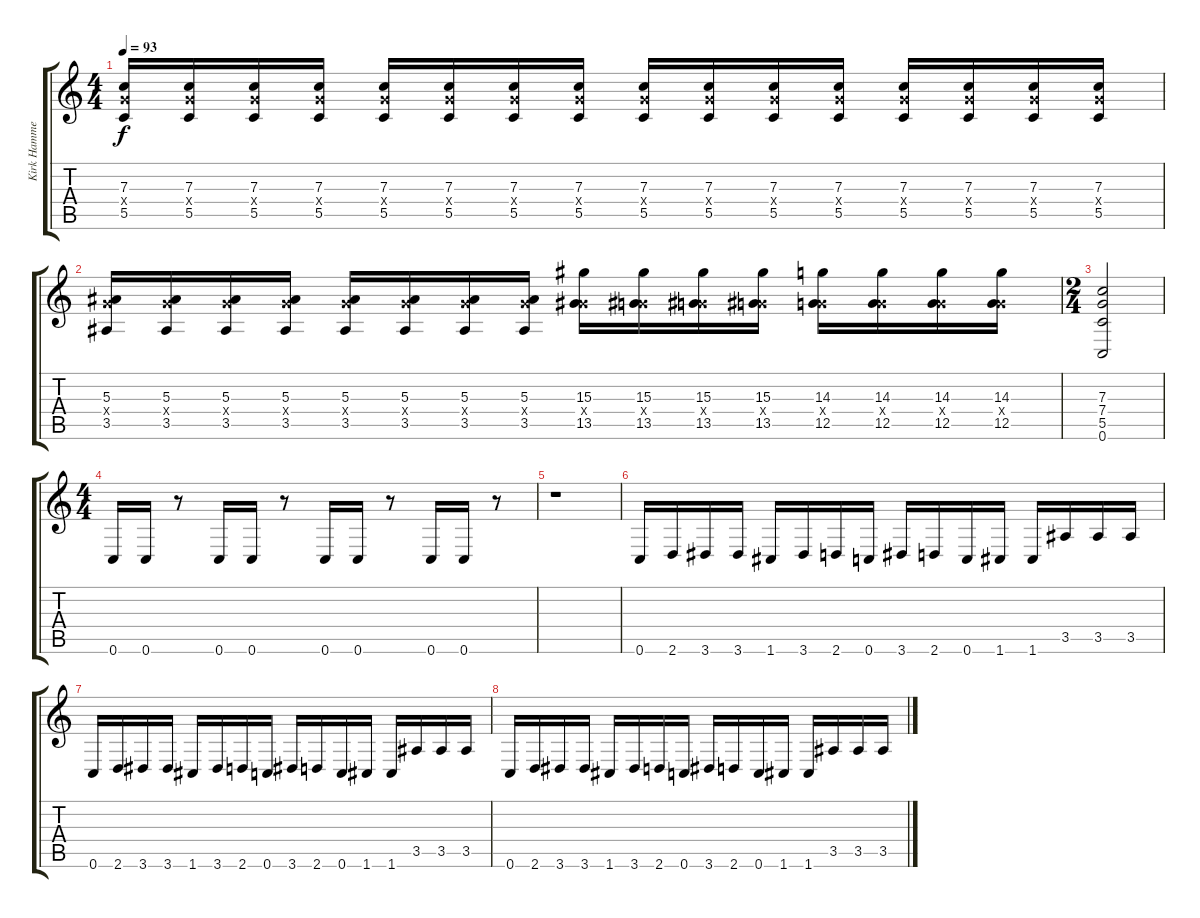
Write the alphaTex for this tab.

\track ("Kirk Hammett" "Kirk Hamme") {instrument distortionguitar}
\staff {score tabs}
\tuning (D4 A3 F3 C3 G2 C2) {hide}
\ts (4 4)
\tempo 93
\clef g2
\ks c
(7.3 7.4{x} 5.5).16{dy f} (7.3 7.4{x} 5.5).16 (7.3 7.4{x} 5.5).16 (7.3 7.4{x} 5.5).16 (7.3 7.4{x} 5.5).16 (7.3 7.4{x} 5.5).16 (7.3 7.4{x} 5.5).16 (7.3 7.4{x} 5.5).16 (7.3 7.4{x} 5.5).16 (7.3 7.4{x} 5.5).16 (7.3 7.4{x} 5.5).16 (7.3 7.4{x} 5.5).16 (7.3 7.4{x} 5.5).16 (7.3 7.4{x} 5.5).16 (7.3 7.4{x} 5.5).16 (7.3 7.4{x} 5.5).16 |
(5.3 7.4{x} 3.5).16 (5.3 7.4{x} 3.5).16 (5.3 7.4{x} 3.5).16 (5.3 7.4{x} 3.5).16 (5.3 7.4{x} 3.5).16 (5.3 7.4{x} 3.5).16 (5.3 7.4{x} 3.5).16 (5.3 7.4{x} 3.5).16 (15.3 7.4{x} 13.5).16 (15.3 7.4{x} 13.5).16 (15.3 7.4{x} 13.5).16 (15.3 7.4{x} 13.5).16 (14.3 7.4{x} 12.5).16 (14.3 7.4{x} 12.5).16 (14.3 7.4{x} 12.5).16 (14.3 7.4{x} 12.5).16 |
\ts (2 4)
(7.3 7.4 5.5 0.6).2{volume 14} |
\ts (4 4)
0.6.16 0.6.16 r.8 0.6.16 0.6.16 r.8 0.6.16 0.6.16 r.8 0.6.16 0.6.16 r.8 |
r.1 |
0.6.16 2.6.16 3.6.16 3.6.16 1.6.16 3.6.16 2.6.16 0.6.16 3.6.16 2.6.16 0.6.16 1.6.16 1.6.16 3.5.16 3.5.16 3.5.16 |
0.6.16 2.6.16 3.6.16 3.6.16 1.6.16 3.6.16 2.6.16 0.6.16 3.6.16 2.6.16 0.6.16 1.6.16 1.6.16 3.5.16 3.5.16 3.5.16 |
0.6.16 2.6.16 3.6.16 3.6.16 1.6.16 3.6.16 2.6.16 0.6.16 3.6.16 2.6.16 0.6.16 1.6.16 1.6.16 3.5.16 3.5.16 3.5.16
